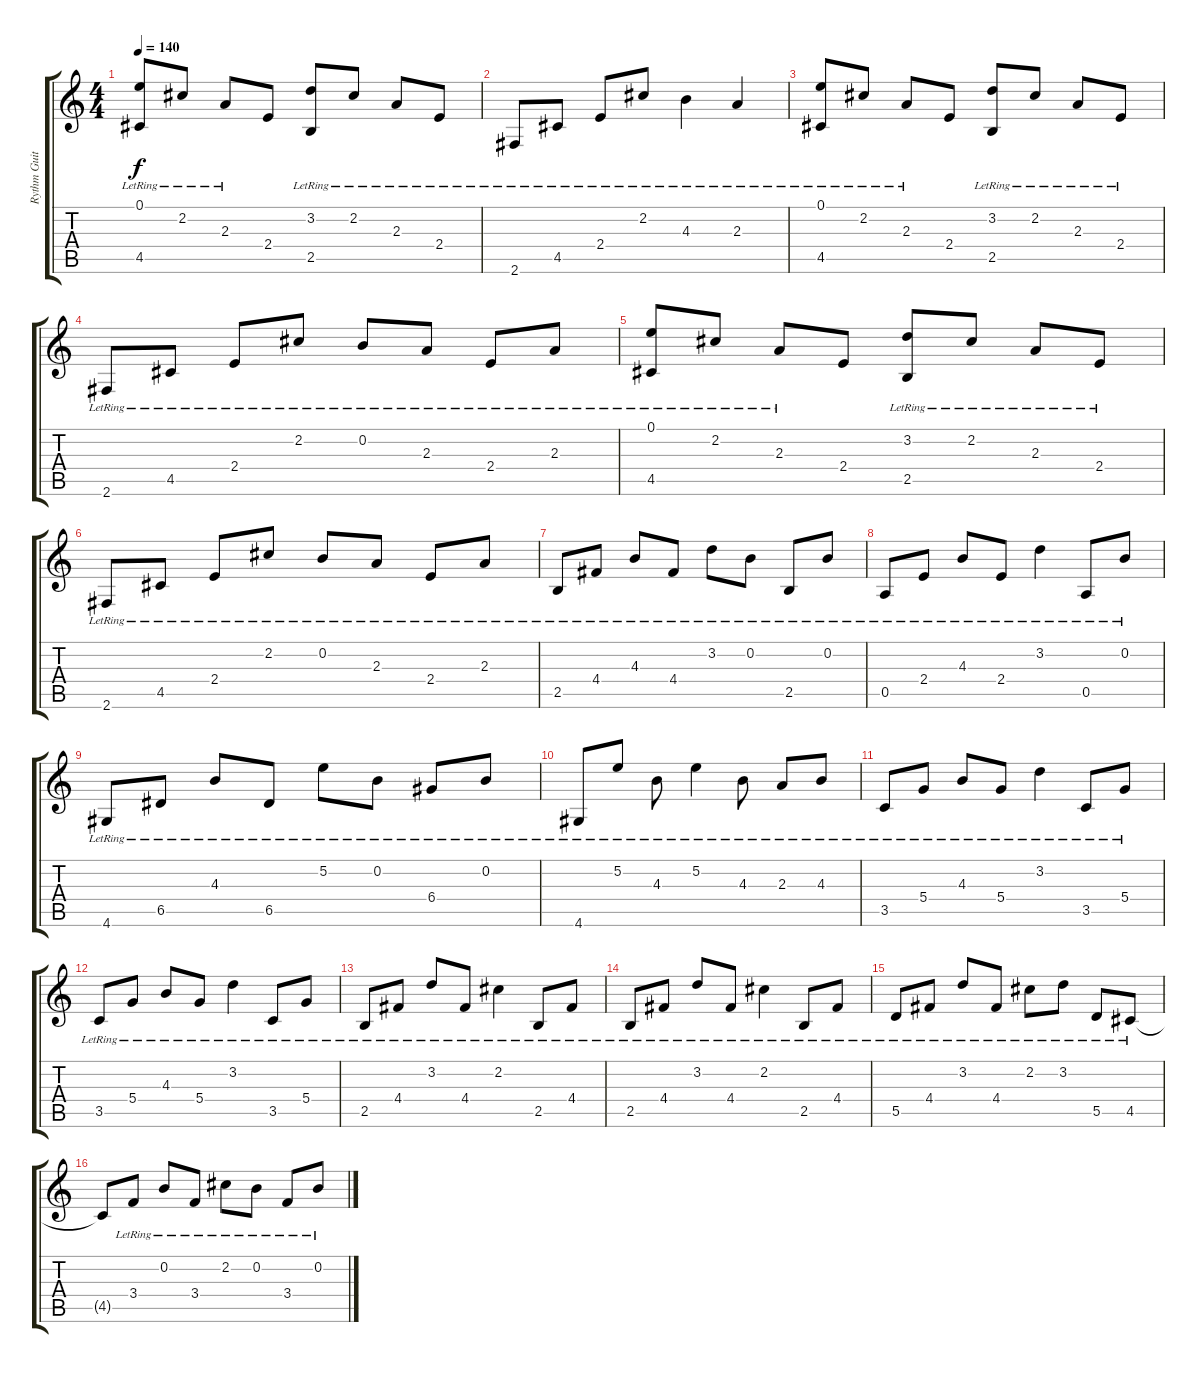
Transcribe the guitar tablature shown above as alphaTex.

\track ("Rythm Guitar" "Rythm Guit") {instrument acousticguitarnylon}
\staff {score tabs}
\tuning (E4 B3 G3 D3 A2 E2) {hide}
\ts (4 4)
\tempo 140
\clef g2
\ks c
(0.1{lr} 4.5{lr}).8{dy f} 2.2{lr}.8 2.3{lr}.8 2.4.8 (3.2{lr} 2.5{lr}).8 2.2{lr}.8 2.3{lr}.8 2.4{lr}.8 |
2.6{lr}.8 4.5{lr}.8 2.4{lr}.8 2.2{lr}.8 4.3{lr}.4 2.3{lr}.4 |
(0.1{lr} 4.5{lr}).8 2.2{lr}.8 2.3{lr}.8 2.4.8 (3.2{lr} 2.5{lr}).8 2.2{lr}.8 2.3{lr}.8 2.4{lr}.8 |
2.6{lr}.8 4.5{lr}.8 2.4{lr}.8 2.2{lr}.8 0.2{lr}.8 2.3{lr}.8 2.4{lr}.8 2.3{lr}.8 |
(0.1{lr} 4.5{lr}).8 2.2{lr}.8 2.3{lr}.8 2.4.8 (3.2{lr} 2.5{lr}).8 2.2{lr}.8 2.3{lr}.8 2.4{lr}.8 |
2.6{lr}.8 4.5{lr}.8 2.4{lr}.8 2.2{lr}.8 0.2{lr}.8 2.3{lr}.8 2.4{lr}.8 2.3{lr}.8 |
2.5{lr}.8 4.4{lr}.8 4.3{lr}.8 4.4{lr}.8 3.2{lr}.8 0.2{lr}.8 2.5{lr}.8 0.2{lr}.8 |
0.5{lr}.8 2.4{lr}.8 4.3{lr}.8 2.4{lr}.8 3.2{lr}.4 0.5{lr}.8 0.2{lr}.8 |
4.6{lr}.8 6.5{lr}.8 4.3{lr}.8 6.5{lr}.8 5.2{lr}.8 0.2{lr}.8 6.4{lr}.8 0.2{lr}.8 |
4.6{lr}.8 5.2{lr}.8 4.3{lr}.8 5.2{lr}.4 4.3{lr}.8 2.3{lr}.8 4.3{lr}.8 |
3.5{lr}.8 5.4{lr}.8 4.3{lr}.8 5.4{lr}.8 3.2{lr}.4 3.5{lr}.8 5.4{lr}.8 |
3.5{lr}.8 5.4{lr}.8 4.3{lr}.8 5.4{lr}.8 3.2{lr}.4 3.5{lr}.8 5.4{lr}.8 |
2.5{lr}.8 4.4{lr}.8 3.2{lr}.8 4.4{lr}.8 2.2{lr}.4 2.5{lr}.8 4.4{lr}.8 |
2.5{lr}.8 4.4{lr}.8 3.2{lr}.8 4.4{lr}.8 2.2{lr}.4 2.5{lr}.8 4.4{lr}.8 |
5.5{lr}.8 4.4{lr}.8 3.2{lr}.8 4.4{lr}.8 2.2{lr}.8 3.2{lr}.8 5.5{lr}.8 4.5{lr}.8 |
4.5{t}.8 3.4{lr}.8 0.2{lr}.8 3.4{lr}.8 2.2{lr}.8 0.2{lr}.8 3.4{lr}.8 0.2{lr}.8
